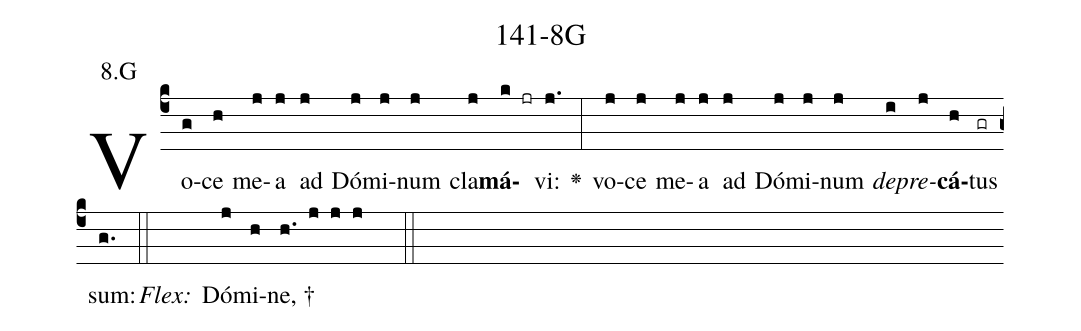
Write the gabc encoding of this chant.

name: 141-8G;
annotation: 8.G;
%%
(c4)Vo(g)ce(h) me(j)a(j) ad(j) Dó(j)mi(j)num(j) cla(j)<b>má</b>(k jr)vi:(j.) <v>\greheightstar</v>(:) vo(j)ce(j) me(j)a(j) ad(j) Dó(j)mi(j)num(j) <i>de</i>(i)<i>pre</i>(j)<b>cá</b>(h)tus(gr) sum:(g.) (::)
<i>Flex:</i>()  Dó(j)mi(h)ne, †(h. j j j  ::)

%E(j) u(j) o(i) u(j) a(h) e.(g.) (::)
